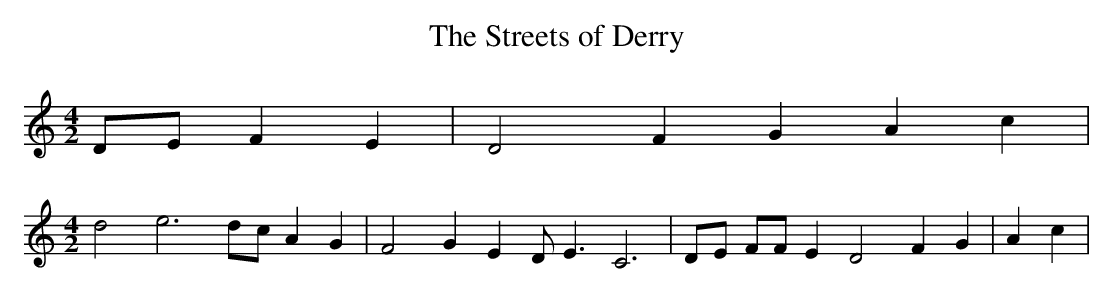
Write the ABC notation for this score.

X:1
T:The Streets of Derry
M:4/2
L:1/4
K:C
 D/2E/2 F E| D2 F G A c|
M:4/2
 d2 e3d/2-c/2 A G| F2 G E D/2 E3/2 C3|D/2-E/2 F/2F/2 E D2 F G| A c|\
